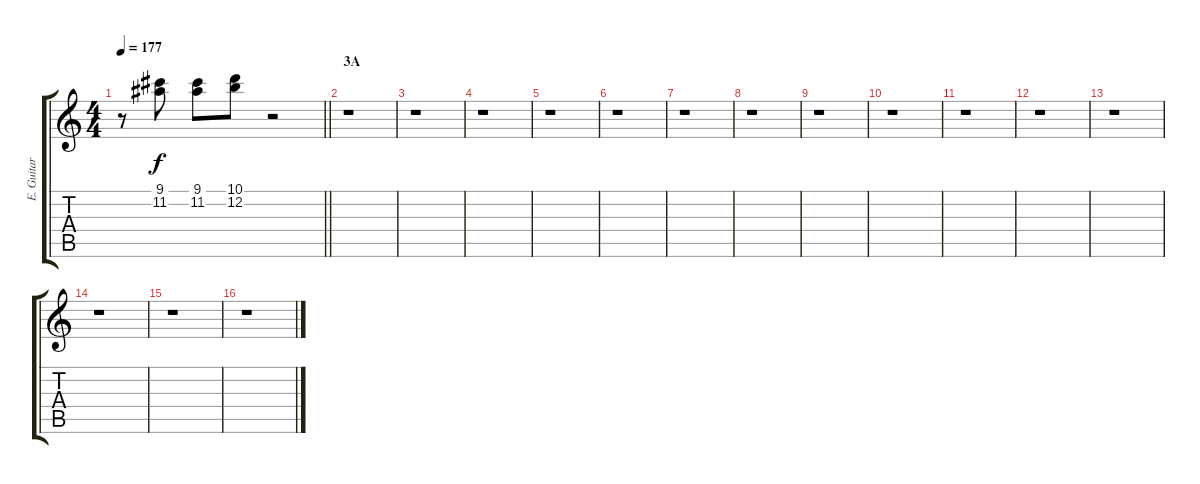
\track ("E. Guitar II" "E. Guitar ") {instrument overdrivenguitar}
\staff {score tabs}
\tuning (E4 B3 G3 D3 A2 E2) {hide}
\ts (4 4)
\tempo 177
\clef g2
\barLineRight lightlight
\ks c
r.8{dy f} (9.1 11.2).8 (9.1 11.2).8 (10.1 12.2).8 r.2 |
\section ("" "3A")
r.1 |
r.1 |
r.1 |
r.1 |
r.1 |
r.1 |
r.1 |
r.1 |
r.1 |
r.1 |
r.1 |
r.1 |
r.1 |
r.1 |
r.1
